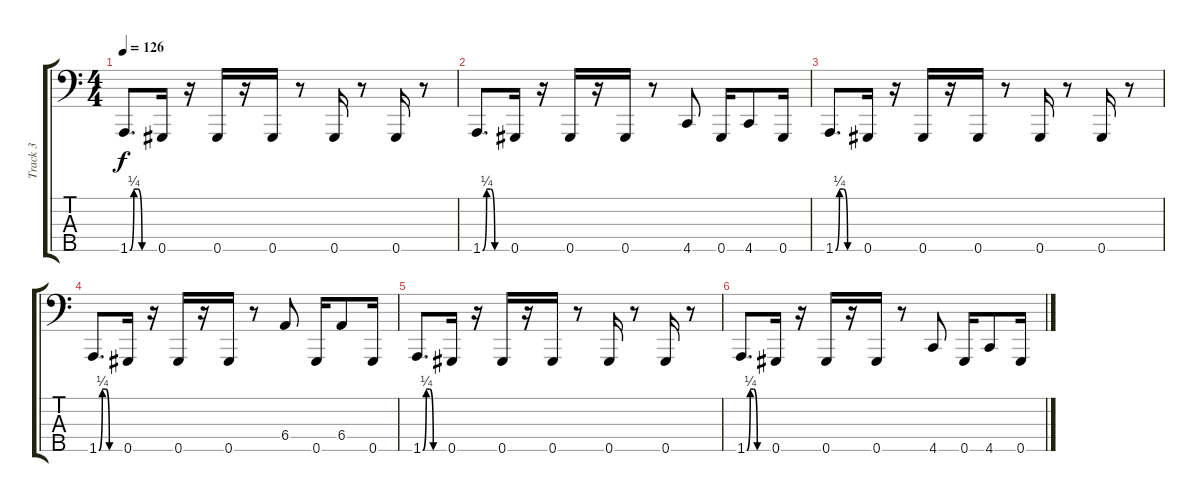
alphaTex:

\track ("Track 3" "Track 3") {instrument electricbasspick}
\staff {score tabs}
\tuning (Gb2 Db2 Ab1 Eb1 Ab0) {hide}
\ts (4 4)
\tempo 126
\clef f4
\ks c
1.5{be (custom 0 0 10 1 20 1 30 0 60 0)}.8{d dy f} 0.5.16 r.16 0.5.16 r.16 0.5.16 r.8 0.5.16 r.8 0.5.16 r.8 |
1.5{be (custom 0 0 10 1 20 1 30 0 60 0)}.8{d} 0.5.16 r.16 0.5.16 r.16 0.5.16 r.8 4.5.8 0.5.16 4.5.8 0.5.16 |
1.5{be (custom 0 0 10 1 20 1 30 0 60 0)}.8{d} 0.5.16 r.16 0.5.16 r.16 0.5.16 r.8 0.5.16 r.8 0.5.16 r.8 |
1.5{be (custom 0 0 10 1 20 1 30 0 60 0)}.8{d} 0.5.16 r.16 0.5.16 r.16 0.5.16 r.8 6.4.8 0.5.16 6.4.8 0.5.16 |
1.5{be (custom 0 0 10 1 20 1 30 0 60 0)}.8{d} 0.5.16 r.16 0.5.16 r.16 0.5.16 r.8 0.5.16 r.8 0.5.16 r.8 |
1.5{be (custom 0 0 10 1 20 1 30 0 60 0)}.8{d} 0.5.16 r.16 0.5.16 r.16 0.5.16 r.8 4.5.8 0.5.16 4.5.8 0.5.16
